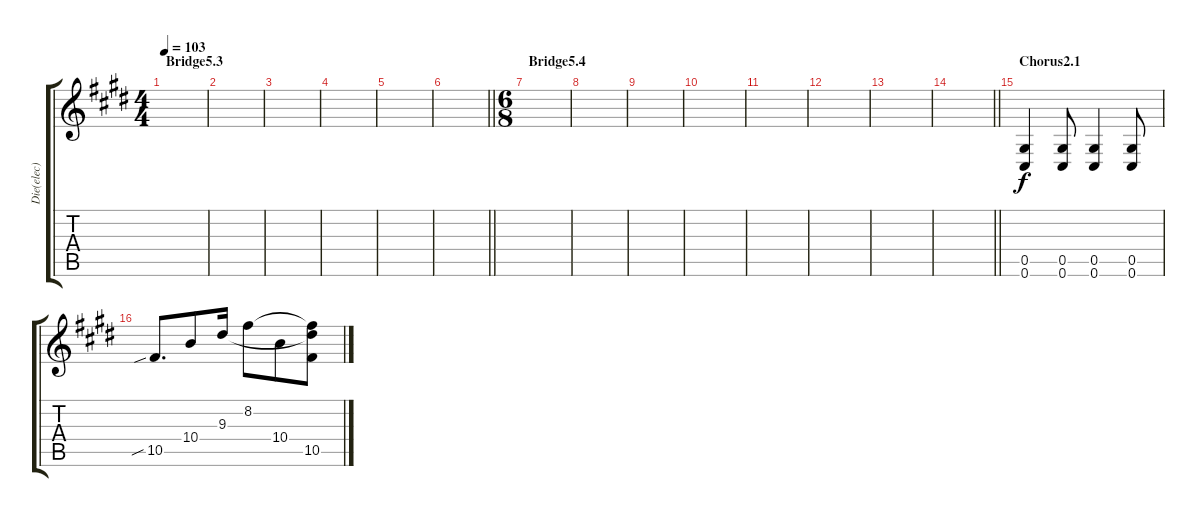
\track ("Die(elec)" "Die(elec)") {instrument distortionguitar}
\staff {score tabs}
\tuning (Eb4 Bb3 Gb3 Db3 Ab2 Db2) {hide}
\ts (4 4)
\section ("" "Bridge5.3")
\tempo 103
\clef g2
\ks c#minor
|
|
|
|
|
\barLineRight lightlight
|
\ts (6 8)
\section ("" "Bridge5.4")
|
|
|
|
|
|
|
\barLineRight lightlight
|
\section ("" "Chorus2.1")
(0.5 0.6).4{instrument distortionguitar} (0.5 0.6).8 (0.5 0.6).4 (0.5 0.6).8 |
10.5{sib}.8{d} 10.4.8 9.3.16 8.2.8 10.4.8 (8.2{t} 9.3{t} 10.5).8
